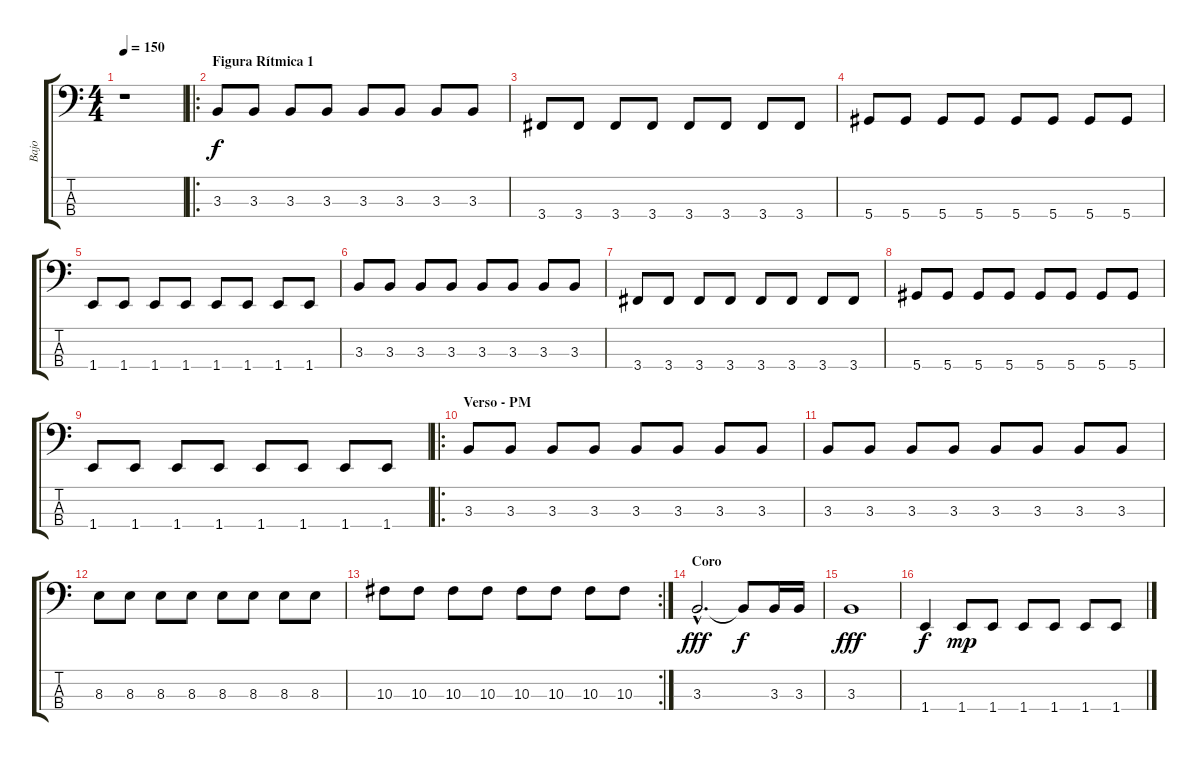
\track ("Bajo" "Bajo") {instrument electricbasspick}
\staff {score tabs}
\tuning (Gb2 Db2 Ab1 Eb1) {hide}
\ts (4 4)
\tempo 150
\clef f4
\ks c
r.1{dy f instrument electricbasspick} |
\ro
\section ("" "Figura Rítmica 1")
3.3.8 3.3.8 3.3.8 3.3.8 3.3.8 3.3.8 3.3.8 3.3.8 |
3.4.8 3.4.8 3.4.8 3.4.8 3.4.8 3.4.8 3.4.8 3.4.8 |
5.4.8 5.4.8 5.4.8 5.4.8 5.4.8 5.4.8 5.4.8 5.4.8 |
1.4.8 1.4.8 1.4.8 1.4.8 1.4.8 1.4.8 1.4.8 1.4.8 |
3.3.8 3.3.8 3.3.8 3.3.8 3.3.8 3.3.8 3.3.8 3.3.8 |
3.4.8 3.4.8 3.4.8 3.4.8 3.4.8 3.4.8 3.4.8 3.4.8 |
5.4.8 5.4.8 5.4.8 5.4.8 5.4.8 5.4.8 5.4.8 5.4.8 |
1.4.8 1.4.8 1.4.8 1.4.8 1.4.8 1.4.8 1.4.8 1.4.8 |
\ro
\section ("" "Verso - PM")
3.3.8 3.3.8 3.3.8 3.3.8 3.3.8 3.3.8 3.3.8 3.3.8 |
3.3.8 3.3.8 3.3.8 3.3.8 3.3.8 3.3.8 3.3.8 3.3.8 |
8.3.8 8.3.8 8.3.8 8.3.8 8.3.8 8.3.8 8.3.8 8.3.8 |
\rc 2
10.3.8 10.3.8 10.3.8 10.3.8 10.3.8 10.3.8 10.3.8 10.3.8 |
\section ("" "Coro")
3.3{hac}.2{d dy fff} 3.3{t}.8{dy f} 3.3.16 3.3.16 |
3.3.1{dy fff} |
1.4.4{dy f} 1.4.8{dy mp} 1.4.8 1.4.8 1.4.8 1.4.8 1.4.8
